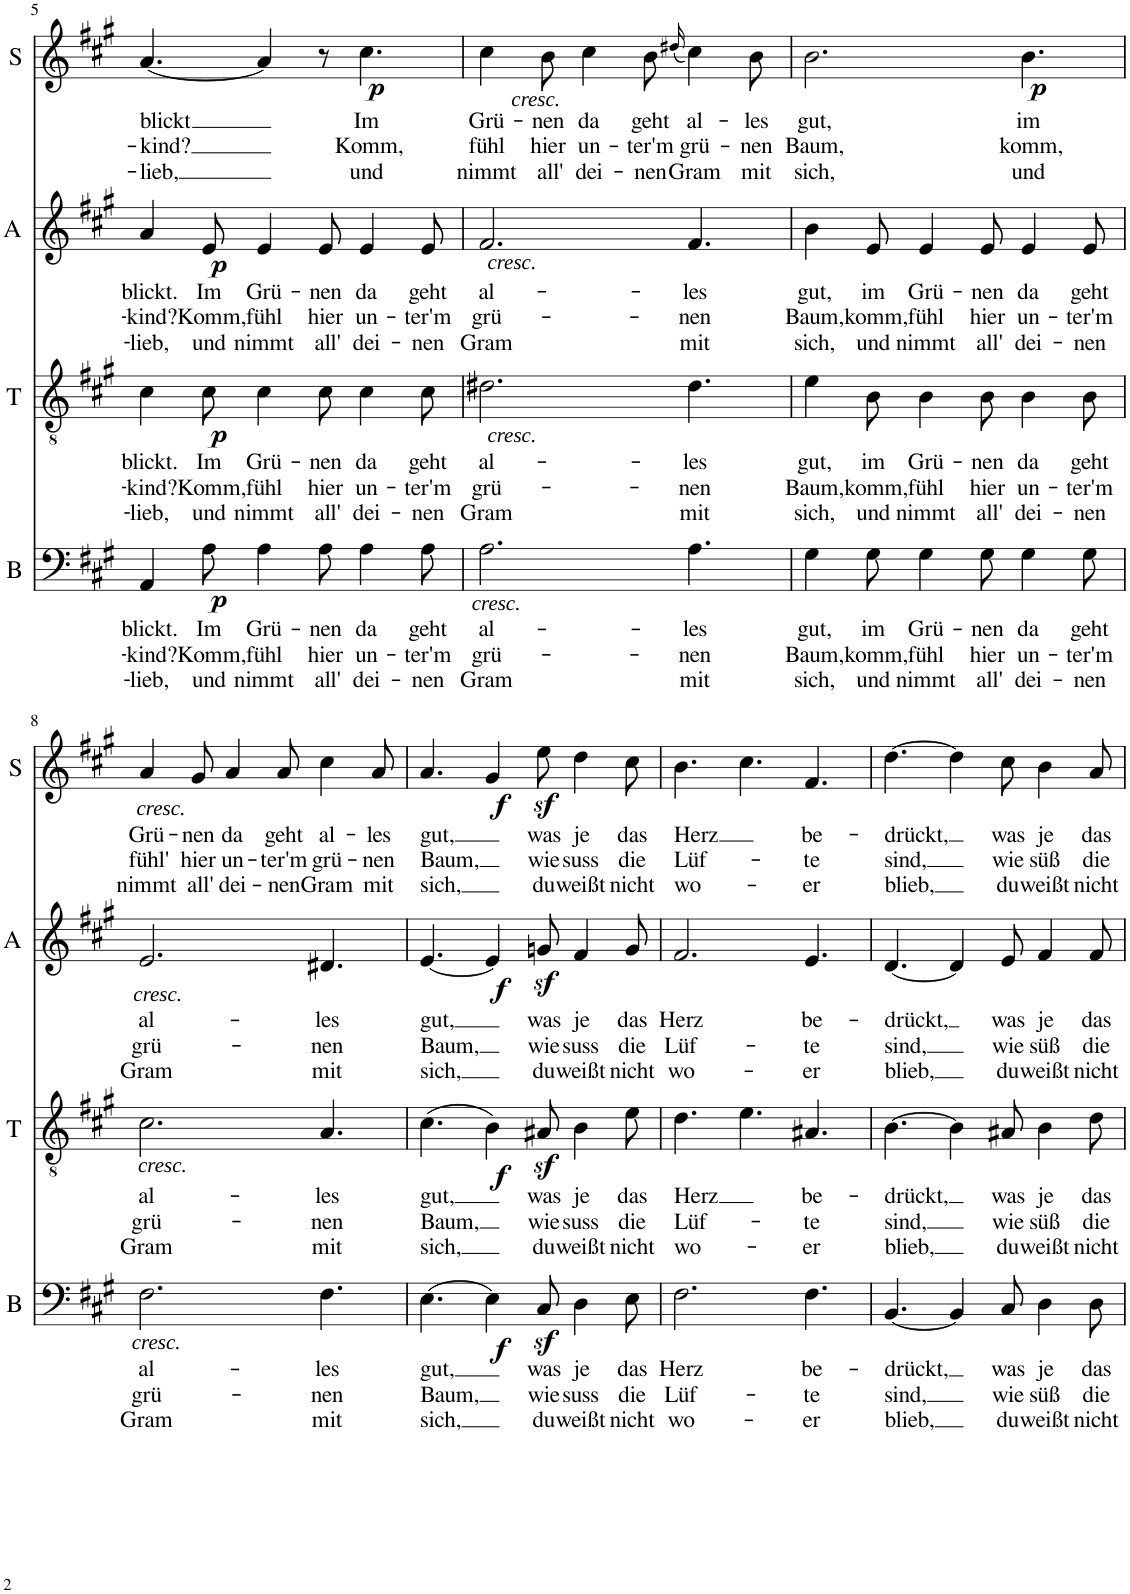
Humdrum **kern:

**kern	**text	**text	**text	**dynam	**kern	**text	**text	**text	**dynam	**kern	**text	**text	**text	**dynam	**kern	**text	**text	**text	**dynam
*part4	*part4	*part4	*part4	*part4	*part3	*part3	*part3	*part3	*part3	*part2	*part2	*part2	*part2	*part2	*part1	*part1	*part1	*part1	*part1
*staff4	*staff4	*staff4	*staff4	*staff4	*staff3	*staff3	*staff3	*staff3	*staff3	*staff2	*staff2	*staff2	*staff2	*staff2	*staff1	*staff1	*staff1	*staff1	*staff1
*I"B	*	*	*	*	*I"T	*	*	*	*	*I"A	*	*	*	*	*I"S	*	*	*	*
*I'B	*	*	*	*	*I'T	*	*	*	*	*I'A	*	*	*	*	*I'S	*	*	*	*
!!LO:PB:g=z
*clefF4	*	*	*	*	*clefGv2	*	*	*	*	*clefG2	*	*	*	*	*clefG2	*	*	*	*
*k[f#c#g#]	*	*	*	*	*k[f#c#g#]	*	*	*	*	*k[f#c#g#]	*	*	*	*	*k[f#c#g#]	*	*	*	*
*M9/8	*	*	*	*	*M9/8	*	*	*	*	*M9/8	*	*	*	*	*M9/8	*	*	*	*
=5	=5	=5	=5	=5	=5	=5	=5	=5	=5	=5	=5	=5	=5	=5	=5	=5	=5	=5	=5
!	!LO:LY:b	!LO:LY:b	!LO:LY:b	!	!	!LO:LY:b	!LO:LY:b	!LO:LY:b	!	!	!LO:LY:b	!LO:LY:b	!LO:LY:b	!	!	!LO:LY:b	!LO:LY:b	!LO:LY:b	!
4AA/	blickt.	-kind?	-lieb,	.	4c#\	blickt.	-kind?	-lieb,	.	4a/	blickt.	-kind?	-lieb,	.	[4.a/	blickt	-kind?	-lieb,	.
!	!LO:LY:b	!LO:LY:b	!LO:LY:b	!LO:DY:b	!	!LO:LY:b	!LO:LY:b	!LO:LY:b	!LO:DY:b	!	!LO:LY:b	!LO:LY:b	!LO:LY:b	!LO:DY:b	!	!	!	!	!
8A\	Im	Komm,	und	p	8c#\	Im	Komm,	und	p	8e/	Im	Komm,	und	p	.	.	.	.	.
!	!LO:LY:b	!LO:LY:b	!LO:LY:b	!	!	!LO:LY:b	!LO:LY:b	!LO:LY:b	!	!	!LO:LY:b	!LO:LY:b	!LO:LY:b	!	!	!	!	!	!
4A\	Grü-	fühl	nimmt	.	4c#\	Grü-	fühl	nimmt	.	4e/	Grü-	fühl	nimmt	.	4a/]	.	.	.	.
!	!LO:LY:b	!LO:LY:b	!LO:LY:b	!	!	!LO:LY:b	!LO:LY:b	!LO:LY:b	!	!	!LO:LY:b	!LO:LY:b	!LO:LY:b	!	!	!	!	!	!
8A\	-nen	hier	all'	.	8c#\	-nen	hier	all'	.	8e/	-nen	hier	all'	.	8r	.	.	.	.
!	!LO:LY:b	!LO:LY:b	!LO:LY:b	!	!	!LO:LY:b	!LO:LY:b	!LO:LY:b	!	!	!LO:LY:b	!LO:LY:b	!LO:LY:b	!	!	!LO:LY:b	!LO:LY:b	!LO:LY:b	!LO:DY:b
4A\	da	un-	dei-	.	4c#\	da	un-	dei-	.	4e/	da	un-	dei-	.	4.cc#\	Im	Komm,	und	p
!	!LO:LY:b	!LO:LY:b	!LO:LY:b	!	!	!LO:LY:b	!LO:LY:b	!LO:LY:b	!	!	!LO:LY:b	!LO:LY:b	!LO:LY:b	!	!	!	!	!	!
8A\	geht	-ter'm	-nen	.	8c#\	geht	-ter'm	-nen	.	8e/	geht	-ter'm	-nen	.	.	.	.	.	.
=6	=6	=6	=6	=6	=6	=6	=6	=6	=6	=6	=6	=6	=6	=6	=6	=6	=6	=6	=6
!	!LO:LY:b	!LO:LY:b	!LO:LY:b	!LO:DY:b	!	!LO:LY:b	!LO:LY:b	!LO:LY:b	!LO:DY:b	!	!LO:LY:b	!LO:LY:b	!LO:LY:b	!LO:DY:b	!	!LO:LY:b	!LO:LY:b	!LO:LY:b	!
2.A\	al-	grü-	Gram	other-dynamics	2.d#X\	al-	grü-	Gram	other-dynamics	2.f#/	al-	grü-	Gram	other-dynamics	4cc#\	Grü-	fühl	nimmt	.
!	!	!	!	!	!	!	!	!	!	!	!	!	!	!	!	!LO:LY:b	!LO:LY:b	!LO:LY:b	!LO:DY:b
.	.	.	.	.	.	.	.	.	.	.	.	.	.	.	8b\	-nen	hier	all'	other-dynamics
!	!	!	!	!	!	!	!	!	!	!	!	!	!	!	!	!LO:LY:b	!LO:LY:b	!LO:LY:b	!
.	.	.	.	.	.	.	.	.	.	.	.	.	.	.	4cc#\	da	un-	dei-	.
!	!	!	!	!	!	!	!	!	!	!	!	!	!	!	!	!LO:LY:b	!LO:LY:b	!LO:LY:b	!
.	.	.	.	.	.	.	.	.	.	.	.	.	.	.	8b\	geht	-ter'm	-nen	.
.	.	.	.	.	.	.	.	.	.	.	.	.	.	.	(16qdd#X/	.	.	.	.
!	!LO:LY:b	!LO:LY:b	!LO:LY:b	!	!	!LO:LY:b	!LO:LY:b	!LO:LY:b	!	!	!LO:LY:b	!LO:LY:b	!LO:LY:b	!	!	!LO:LY:b	!LO:LY:b	!LO:LY:b	!
4.A\	-les	-nen	mit	.	4.d#\	-les	-nen	mit	.	4.f#/	-les	-nen	mit	.	4cc#\)	al-	grü-	Gram	.
!	!	!	!	!	!	!	!	!	!	!	!	!	!	!	!	!LO:LY:b	!LO:LY:b	!LO:LY:b	!
.	.	.	.	.	.	.	.	.	.	.	.	.	.	.	8b\	-les	-nen	mit	.
=7	=7	=7	=7	=7	=7	=7	=7	=7	=7	=7	=7	=7	=7	=7	=7	=7	=7	=7	=7
!	!LO:LY:b	!LO:LY:b	!LO:LY:b	!	!	!LO:LY:b	!LO:LY:b	!LO:LY:b	!	!	!LO:LY:b	!LO:LY:b	!LO:LY:b	!	!	!LO:LY:b	!LO:LY:b	!LO:LY:b	!
4G#\	gut,	Baum,	sich,	.	4e\	gut,	Baum,	sich,	.	4b\	gut,	Baum,	sich,	.	2.b\	gut,	Baum,	sich,	.
!	!LO:LY:b	!LO:LY:b	!LO:LY:b	!	!	!LO:LY:b	!LO:LY:b	!LO:LY:b	!	!	!LO:LY:b	!LO:LY:b	!LO:LY:b	!	!	!	!	!	!
8G#\	im	komm,	und	.	8B\	im	komm,	und	.	8e/	im	komm,	und	.	.	.	.	.	.
!	!LO:LY:b	!LO:LY:b	!LO:LY:b	!	!	!LO:LY:b	!LO:LY:b	!LO:LY:b	!	!	!LO:LY:b	!LO:LY:b	!LO:LY:b	!	!	!	!	!	!
4G#\	Grü-	fühl	nimmt	.	4B\	Grü-	fühl	nimmt	.	4e/	Grü-	fühl	nimmt	.	.	.	.	.	.
!	!LO:LY:b	!LO:LY:b	!LO:LY:b	!	!	!LO:LY:b	!LO:LY:b	!LO:LY:b	!	!	!LO:LY:b	!LO:LY:b	!LO:LY:b	!	!	!	!	!	!
8G#\	-nen	hier	all'	.	8B\	-nen	hier	all'	.	8e/	-nen	hier	all'	.	.	.	.	.	.
!	!LO:LY:b	!LO:LY:b	!LO:LY:b	!	!	!LO:LY:b	!LO:LY:b	!LO:LY:b	!	!	!LO:LY:b	!LO:LY:b	!LO:LY:b	!	!	!LO:LY:b	!LO:LY:b	!LO:LY:b	!LO:DY:b
4G#\	da	un-	dei-	.	4B\	da	un-	dei-	.	4e/	da	un-	dei-	.	4.b\	im	komm,	und	p
!	!LO:LY:b	!LO:LY:b	!LO:LY:b	!	!	!LO:LY:b	!LO:LY:b	!LO:LY:b	!	!	!LO:LY:b	!LO:LY:b	!LO:LY:b	!	!	!	!	!	!
8G#\	geht	-ter'm	-nen	.	8B\	geht	-ter'm	-nen	.	8e/	geht	-ter'm	-nen	.	.	.	.	.	.
!!LO:LB:g=z
=8	=8	=8	=8	=8	=8	=8	=8	=8	=8	=8	=8	=8	=8	=8	=8	=8	=8	=8	=8
!	!LO:LY:b	!LO:LY:b	!LO:LY:b	!LO:DY:b	!	!LO:LY:b	!LO:LY:b	!LO:LY:b	!LO:DY:b	!	!LO:LY:b	!LO:LY:b	!LO:LY:b	!LO:DY:b	!	!LO:LY:b	!LO:LY:b	!LO:LY:b	!LO:DY:b
2.F#\	al-	grü-	Gram	other-dynamics	2.c#\	al-	grü-	Gram	other-dynamics	2.e/	al-	grü-	Gram	other-dynamics	4a/	Grü-	fühl'	nimmt	other-dynamics
!	!	!	!	!	!	!	!	!	!	!	!	!	!	!	!	!LO:LY:b	!LO:LY:b	!LO:LY:b	!
.	.	.	.	.	.	.	.	.	.	.	.	.	.	.	8g#/	-nen	hier	all'	.
!	!	!	!	!	!	!	!	!	!	!	!	!	!	!	!	!LO:LY:b	!LO:LY:b	!LO:LY:b	!
.	.	.	.	.	.	.	.	.	.	.	.	.	.	.	4a/	da	un-	dei-	.
!	!	!	!	!	!	!	!	!	!	!	!	!	!	!	!	!LO:LY:b	!LO:LY:b	!LO:LY:b	!
.	.	.	.	.	.	.	.	.	.	.	.	.	.	.	8a/	geht	-ter'm	-nen	.
!	!LO:LY:b	!LO:LY:b	!LO:LY:b	!	!	!LO:LY:b	!LO:LY:b	!LO:LY:b	!	!	!LO:LY:b	!LO:LY:b	!LO:LY:b	!	!	!LO:LY:b	!LO:LY:b	!LO:LY:b	!
4.F#\	-les	-nen	mit	.	4.A/	-les	-nen	mit	.	4.d#X/	-les	-nen	mit	.	4cc#\	al-	grü-	Gram	.
!	!	!	!	!	!	!	!	!	!	!	!	!	!	!	!	!LO:LY:b	!LO:LY:b	!LO:LY:b	!
.	.	.	.	.	.	.	.	.	.	.	.	.	.	.	8a/	-les	-nen	mit	.
=9	=9	=9	=9	=9	=9	=9	=9	=9	=9	=9	=9	=9	=9	=9	=9	=9	=9	=9	=9
!	!LO:LY:b	!LO:LY:b	!LO:LY:b	!	!	!LO:LY:b	!LO:LY:b	!LO:LY:b	!	!	!LO:LY:b	!LO:LY:b	!LO:LY:b	!	!	!LO:LY:b	!LO:LY:b	!LO:LY:b	!
[4.E\	gut,	Baum,	sich,	.	(4.c#\	gut,	Baum,	sich,	.	[4.e/	gut,	Baum,	sich,	.	4.a/	gut,	Baum,	sich,	.
!	!	!	!	!LO:DY:b	!	!	!	!	!LO:DY:b	!	!	!	!	!LO:DY:b	!	!	!	!	!LO:DY:b
4E\]	.	.	.	f	4B\)	.	.	.	f	4e/]	.	.	.	f	4g#/	.	.	.	f
!	!LO:LY:b	!LO:LY:b	!LO:LY:b	!	!	!LO:LY:b	!LO:LY:b	!LO:LY:b	!	!	!LO:LY:b	!LO:LY:b	!LO:LY:b	!	!	!LO:LY:b	!LO:LY:b	!LO:LY:b	!
8C#z</	was	wie	du	.	8A#Xz</	was	wie	du	.	8gnz</	was	wie	du	.	8eez<\	was	wie	du	.
!	!LO:LY:b	!LO:LY:b	!LO:LY:b	!	!	!LO:LY:b	!LO:LY:b	!LO:LY:b	!	!	!LO:LY:b	!LO:LY:b	!LO:LY:b	!	!	!LO:LY:b	!LO:LY:b	!LO:LY:b	!
4D\	je	suss	weißt	.	4B\	je	suss	weißt	.	4f#/	je	suss	weißt	.	4dd\	je	suss	weißt	.
!	!LO:LY:b	!LO:LY:b	!LO:LY:b	!	!	!LO:LY:b	!LO:LY:b	!LO:LY:b	!	!	!LO:LY:b	!LO:LY:b	!LO:LY:b	!	!	!LO:LY:b	!LO:LY:b	!LO:LY:b	!
8E\	das	die	nicht	.	8e\	das	die	nicht	.	8g/	das	die	nicht	.	8cc#\	das	die	nicht	.
=10	=10	=10	=10	=10	=10	=10	=10	=10	=10	=10	=10	=10	=10	=10	=10	=10	=10	=10	=10
!	!LO:LY:b	!LO:LY:b	!LO:LY:b	!	!	!LO:LY:b	!LO:LY:b	!LO:LY:b	!	!	!LO:LY:b	!LO:LY:b	!LO:LY:b	!	!	!LO:LY:b	!LO:LY:b	!LO:LY:b	!
2.F#\	Herz	Lüf-	wo-	.	4.d\	Herz	Lüf-	wo-	.	2.f#/	Herz	Lüf-	wo-	.	4.b\	Herz	Lüf-	wo-	.
.	.	.	.	.	4.e\	.	.	.	.	.	.	.	.	.	4.cc#\	.	.	.	.
!	!LO:LY:b	!LO:LY:b	!LO:LY:b	!	!	!LO:LY:b	!LO:LY:b	!LO:LY:b	!	!	!LO:LY:b	!LO:LY:b	!LO:LY:b	!	!	!LO:LY:b	!LO:LY:b	!LO:LY:b	!
4.F#\	be-	-te	-er	.	4.A#X/	be-	-te	-er	.	4.e/	be-	-te	-er	.	4.f#/	be-	-te	-er	.
=11	=11	=11	=11	=11	=11	=11	=11	=11	=11	=11	=11	=11	=11	=11	=11	=11	=11	=11	=11
!	!LO:LY:b	!LO:LY:b	!LO:LY:b	!	!	!LO:LY:b	!LO:LY:b	!LO:LY:b	!	!	!LO:LY:b	!LO:LY:b	!LO:LY:b	!	!	!LO:LY:b	!LO:LY:b	!LO:LY:b	!
[4.BB/	-drückt,	sind,	blieb,	.	[4.B\	-drückt,	sind,	blieb,	.	[4.d/	-drückt,	sind,	blieb,	.	[4.dd\	-drückt,	sind,	blieb,	.
4BB/]	.	.	.	.	4B\]	.	.	.	.	4d/]	.	.	.	.	4dd\]	.	.	.	.
!	!LO:LY:b	!LO:LY:b	!LO:LY:b	!	!	!LO:LY:b	!LO:LY:b	!LO:LY:b	!	!	!LO:LY:b	!LO:LY:b	!LO:LY:b	!	!	!LO:LY:b	!LO:LY:b	!LO:LY:b	!
8C#/	was	wie	du	.	8A#X/	was	wie	du	.	8e/	was	wie	du	.	8cc#\	was	wie	du	.
!	!LO:LY:b	!LO:LY:b	!LO:LY:b	!	!	!LO:LY:b	!LO:LY:b	!LO:LY:b	!	!	!LO:LY:b	!LO:LY:b	!LO:LY:b	!	!	!LO:LY:b	!LO:LY:b	!LO:LY:b	!
4D\	je	süß	weißt	.	4B\	je	süß	weißt	.	4f#/	je	süß	weißt	.	4b\	je	süß	weißt	.
!	!LO:LY:b	!LO:LY:b	!LO:LY:b	!	!	!LO:LY:b	!LO:LY:b	!LO:LY:b	!	!	!LO:LY:b	!LO:LY:b	!LO:LY:b	!	!	!LO:LY:b	!LO:LY:b	!LO:LY:b	!
8D\	das	die	nicht	.	8d\	das	die	nicht	.	8f#/	das	die	nicht	.	8a/	das	die	nicht	.
=	=	=	=	=	=	=	=	=	=	=	=	=	=	=	=	=	=	=	=
*-	*-	*-	*-	*-	*-	*-	*-	*-	*-	*-	*-	*-	*-	*-	*-	*-	*-	*-	*-
